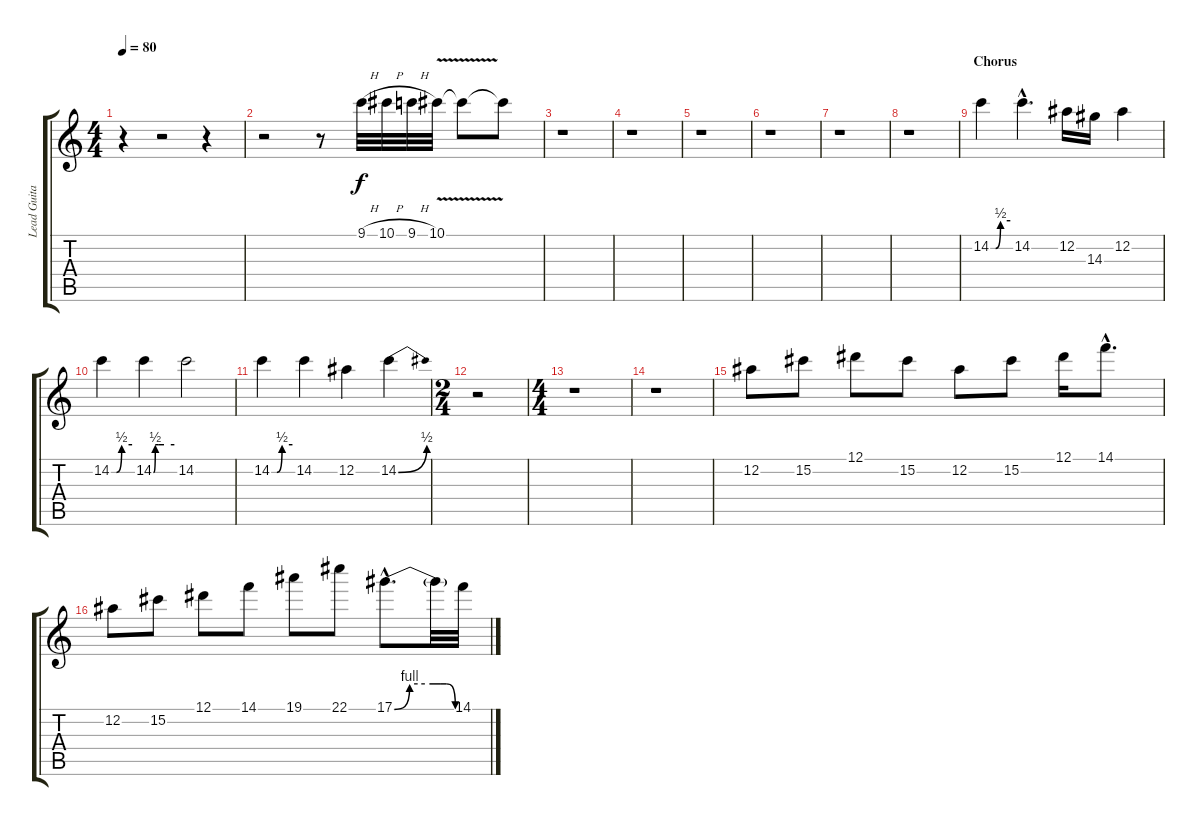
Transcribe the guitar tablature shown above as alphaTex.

\track ("Lead Guitar 1" "Lead Guita") {instrument distortionguitar}
\staff {score tabs}
\tuning (Eb4 Bb3 Gb3 Db3 Ab2 Db2) {hide}
\ts (4 4)
\tempo 80
\clef g2
\ks c
r.4{dy f} r.2 r.4 |
r.2 r.8 9.1{h}.32{volume 11 balance 16} 10.1{h}.32 9.1{h}.32 10.1{v}.32 10.1{t}.8 10.1{t}.8 |
r.1 |
r.1 |
r.1 |
r.1 |
r.1 |
r.1 |
\section ("" "Chorus")
14.2{be (custom 0 0 15 0 30 2 60 2)}.4{volume 10} 14.2{hac}.4{d} 12.2.16 14.3.16 12.2.4 |
14.2{be (custom 0 0 15 0 30 2 60 2)}.4 14.2{be (custom 0 0 5 2 15 2 30 2 60 2)}.4 14.2.2 |
14.2{be (custom 0 0 15 0 30 2 60 2)}.4 14.2.4 12.2.4 14.2{be (bend 0 0 60 2)}.4 |
\ts (2 4)
r.2 |
\ts (4 4)
r.1 |
r.1 |
12.2.8 15.2.8 12.1.8 15.2.8 12.2.8 15.2.8 12.1.16 14.1{hac}.8{d} |
12.2.8 15.2.8 12.1.8 14.1.8 19.1.8 22.1.8 17.1{be (custom 0 0 15 4 30 4 38 4 45 4 51 4 60 0) hac}.8{d} 17.1{t}.32 14.1.32
